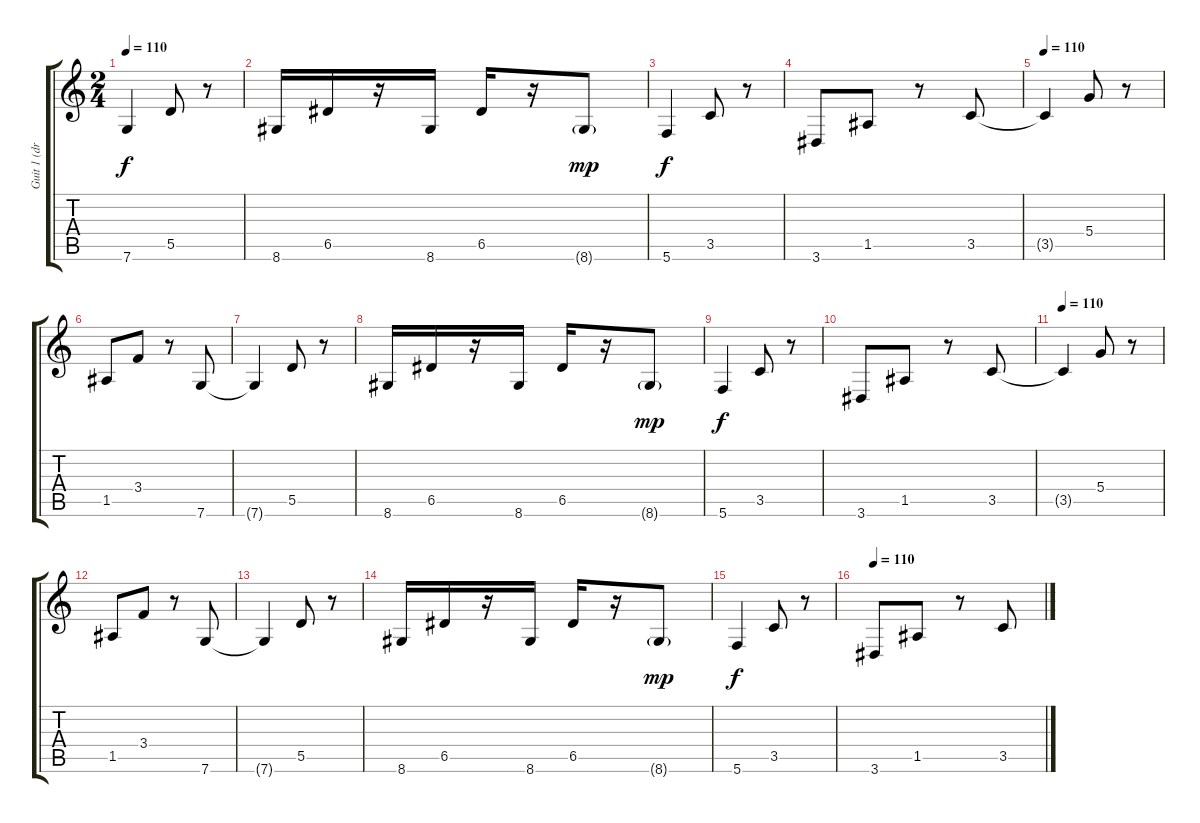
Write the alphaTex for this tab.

\track ("Guit 1 (dropped C)" "Guit 1 (dr") {instrument electricguitarjazz}
\staff {score tabs}
\tuning (E4 B3 G3 D3 A2 C2) {hide}
\ts (2 4)
\tempo 110
\clef g2
\ks c
7.6{t}.4{dy f} 5.5.8 r.8 |
8.6.16 6.5.16 r.16 8.6.16 6.5.16 r.16 8.6{g}.8{dy mp} |
5.6.4{dy f} 3.5.8 r.8 |
3.6.8 1.5.8 r.8 3.5.8 |
\tempo 110
3.5{t}.4 5.4.8 r.8 |
1.5.8 3.4.8 r.8 7.6.8 |
7.6{t}.4 5.5.8 r.8 |
8.6.16 6.5.16 r.16 8.6.16 6.5.16 r.16 8.6{g}.8{dy mp} |
5.6.4{dy f} 3.5.8 r.8 |
3.6.8 1.5.8 r.8 3.5.8 |
\tempo 110
3.5{t}.4 5.4.8 r.8 |
1.5.8 3.4.8 r.8 7.6.8 |
7.6{t}.4 5.5.8 r.8 |
8.6.16 6.5.16 r.16 8.6.16 6.5.16 r.16 8.6{g}.8{dy mp} |
5.6.4{dy f} 3.5.8 r.8 |
\tempo 110
3.6.8 1.5.8 r.8 3.5.8
